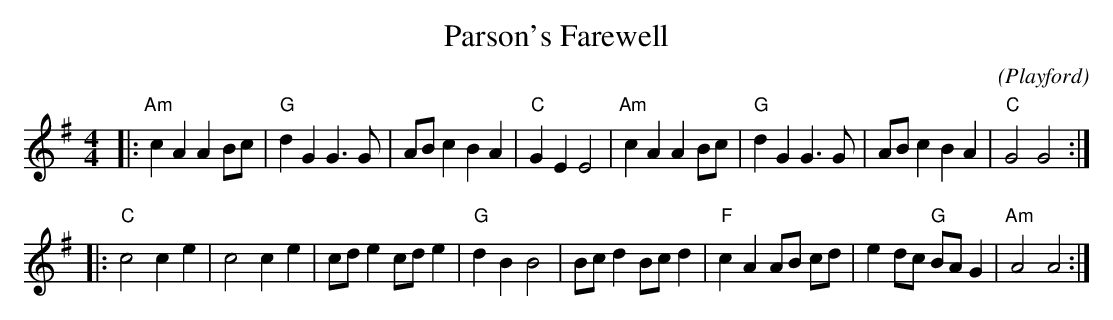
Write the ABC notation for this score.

X:1
T:Parson's Farewell
C:(Playford)
E:11
M:4/4
L:1/4
K:G
|:"Am"c A A B/2c/2|"G"d G G>G|A/2B/2 c B A|"C"G E E2|\
"Am"c A A B/2c/2|"G"d G G>G|A/2B/2 c B A|"C"G2 G2:|*
|:"C"c2 c e|c2 c e|c/2d/2 e c/2d/2 e|"G"d B B2|\
B/2c/2 d B/2c/2 d|"F"c A A/2B/2 c/2d/2|e d/2c/2 "G"B/2A/2 G|"Am"A2 A2:|**
